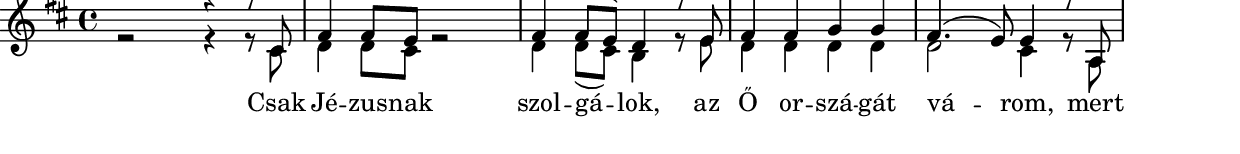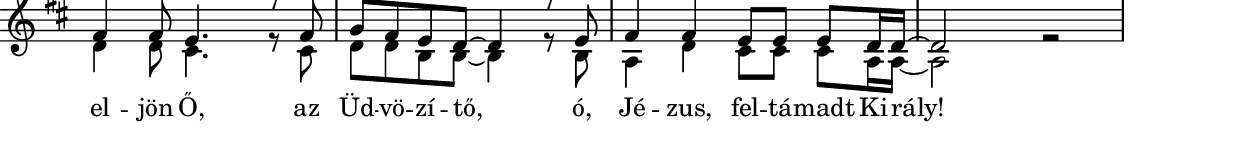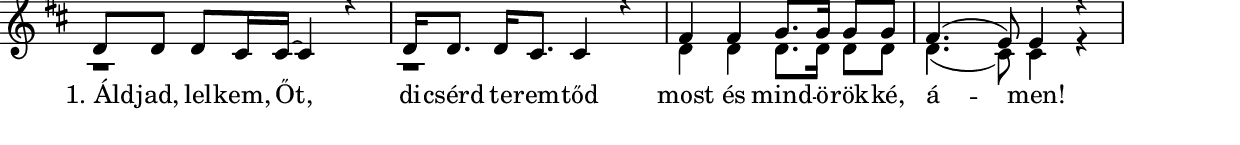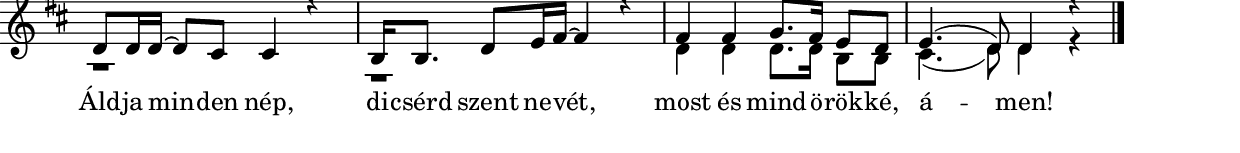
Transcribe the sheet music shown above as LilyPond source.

% MusicXML to Lilypond converter by Kovi

szovegAAA = \lyricmode {  "Csak" "Jé" -- "zus" -- "nak" "szol" -- "gá" -- "lok," "az" "Ő" "or" -- "szá" -- "gát" "vá" -- "rom," "mert" "el" -- "jön" "Ő," "az" "Üd" -- "vö" -- "zí" -- "tő," "ó," "Jé" -- "zus," "fel" -- "tá" -- "madt" "Ki" -- "rály!" "1. Áld" -- "jad," "lel" -- "kem," "Őt," "di" -- "csérd" "te" -- "rem" -- "tőd" "most" "és" "mind" -- "ö" -- "rök" -- "ké," "á" -- "men!" "Áld" -- "ja" "min" -- "den" "nép," "di" -- "csérd" "szent" "ne" -- "vét," "most" "és" "mind" -- "ö" -- "rök" -- "ké," "á" -- "men!"  }

% Analyzing...
% 1 parts
% 1 Staff
% forceBassClefActive = 
melody = {
% 158 notes in the part
% 2 voices

\new Staff
<<
\new Voice = "voice1" { \voiceOne
% 158 notes
% 17 mesaures

% Measure 1
\clef "treble"
\key d \major
r2 r4 r8 cis'8 
% Measure 2
fis'4 fis'8 e'8 r2 
% Measure 3
fis'4 fis'8 (e'8 )d'4 r8 e'8 
% Measure 4
fis'4 fis'4 g'4 g'4 
% Measure 5
fis'4. (e'8 )e'4 r8 a8 
% Measure 6
\break
fis'4 fis'8 e'4. r8 fis'8 
% Measure 7
g'8 fis'8 e'8 d'8~ d'4 r8 e'8 
% Measure 8
fis'4 fis'4 e'8 e'8 e'8 d'16 d'16~ 
% Measure 9
d'2 r2 
% Measure 10
\break
d'8 d'8 d'8 cis'16 cis'16~ cis'4 r4 
% Measure 11
d'16 d'8. d'16 cis'8. cis'4 r4 
% Measure 12
fis'4 fis'4 g'8. g'16 g'8 g'8 
% Measure 13
fis'4. (e'8 )e'4 r4 
% Measure 14
\break
d'8 d'16 d'16~ d'8 cis'8 cis'4 r4 
% Measure 15
b16 b8. d'8 e'16 fis'16~ fis'4 r4 
% Measure 16
fis'4 fis'4 g'8. fis'16 e'8 d'8 
% Measure 17
e'4. (d'8 )d'4 r4 \bar "|." 
} % voice
\addlyrics { \szovegAAA }
\new Voice = "voice2" { \voiceTwo
% 158 notes
% 17 mesaures

% Measure 1
\clef "treble"
\key d \major
r2 r4 r8 cis'8 
% Measure 2
d'4 d'8 cis'8 r2 
% Measure 3
d'4 d'8 (cis'8 )b4 r8 e'8 
% Measure 4
d'4 d'4 d'4 d'4 
% Measure 5
d'2 cis'4 r8 a8 
% Measure 6
\break
d'4 d'8 cis'4. r8 cis'8 
% Measure 7
d'8 d'8 b8 b8~ b4 r8 b8 
% Measure 8
a4 d'4 cis'8 cis'8 cis'8 a16 a16~ 
% Measure 9
a2 r2 
% Measure 10
\break
r1 
% Measure 11
r1 
% Measure 12
d'4 d'4 d'8. d'16 d'8 d'8 
% Measure 13
d'4. (cis'8 )cis'4 r4 
% Measure 14
\break
r1 
% Measure 15
r1 
% Measure 16
d'4 d'4 d'8. d'16 b8 b8 
% Measure 17
cis'4. (d'8 )d'4 r4 \bar "|." 
} % voice
>>
} % melody


harmonies = \chordmode {
% 32 chords
\germanChords
d4 s4 s4 s4 d4 s4 a4 s4 b4:m s4 g4 s4 d4 s4 g4 s4 d4 s4 a4 s4 d4 s8 a4 s4 s8 g4 s4 g4:m s4 d4 s4 a4 s4 d4 s4 s4 s4 b4:m s4 fis4:m s4 b4:m s4 fis4:m s4 d4 s4 g4 s4 d4 s4 a4 s4 b4:m s4 s4 fis4:m g4 s4 d4 s4 d4 s4 g4 s4 a4 s4 d4
}

\include "../../definitions.ly"
